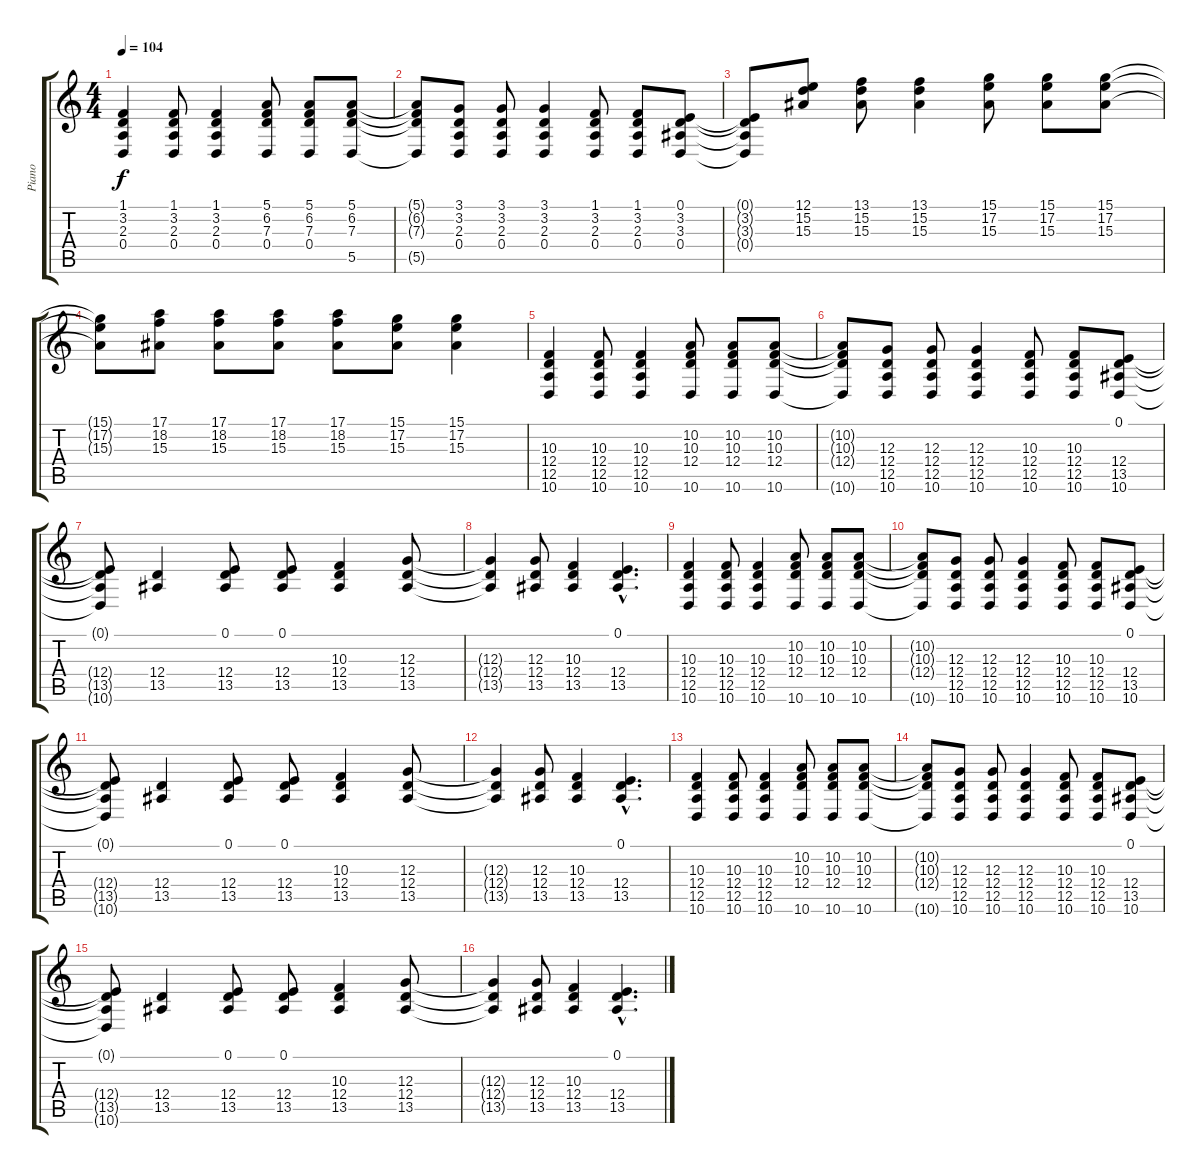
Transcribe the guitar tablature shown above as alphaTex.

\track ("Piano" "Piano") {instrument acousticgrandpiano}
\staff {score tabs}
\tuning (E4 B3 G3 D3 A2 E2) {hide}
\ts (4 4)
\tempo 104
\clef g2
\ks c
(1.1 3.2 2.3 0.4).4{dy f} (1.1 3.2 2.3 0.4).8 (1.1 3.2 2.3 0.4).4 (5.1 6.2 7.3 0.4).8 (5.1 6.2 7.3 0.4).8 (5.1 6.2 7.3 5.5).8 |
(5.1{t} 6.2{t} 7.3{t} 5.5{t}).8 (3.1 3.2 2.3 0.4).8 (3.1 3.2 2.3 0.4).8 (3.1 3.2 2.3 0.4).4 (1.1 3.2 2.3 0.4).8 (1.1 3.2 2.3 0.4).8 (0.1 3.2 3.3 0.4).8 |
(0.1{t} 3.2{t} 3.3{t} 0.4{t}).8 (12.1 15.2 15.3).8 (13.1 15.2 15.3).8 (13.1 15.2 15.3).4 (15.1 17.2 15.3).8 (15.1 17.2 15.3).8 (15.1 17.2 15.3).8 |
(15.1{t} 17.2{t} 15.3{t}).8 (17.1 18.2 15.3).8 (17.1 18.2 15.3).8 (17.1 18.2 15.3).8 (17.1 18.2 15.3).8 (15.1 17.2 15.3).8 (15.1 17.2 15.3).4 |
(10.3 12.4 12.5 10.6).4 (10.3 12.4 12.5 10.6).8 (10.3 12.4 12.5 10.6).4 (10.2 10.3 12.4 10.6).8 (10.2 10.3 12.4 10.6).8 (10.2 10.3 12.4 10.6).8 |
(10.2{t} 10.3{t} 12.4{t} 10.6{t}).8 (12.3 12.4 12.5 10.6).8 (12.3 12.4 12.5 10.6).8 (12.3 12.4 12.5 10.6).4 (10.3 12.4 12.5 10.6).8 (10.3 12.4 12.5 10.6).8 (0.1 12.4 13.5 10.6).8 |
(0.1{t} 12.4{t} 13.5{t} 10.6{t}).8 (12.4 13.5).4 (0.1 12.4 13.5).8 (0.1 12.4 13.5).8 (10.3 12.4 13.5).4 (12.3 12.4 13.5).8 |
(12.3{t} 12.4{t} 13.5{t}).4 (12.3 12.4 13.5).8 (10.3 12.4 13.5).4 (0.1{hac} 12.4{hac} 13.5{hac}).4{d} |
(10.3 12.4 12.5 10.6).4 (10.3 12.4 12.5 10.6).8 (10.3 12.4 12.5 10.6).4 (10.2 10.3 12.4 10.6).8 (10.2 10.3 12.4 10.6).8 (10.2 10.3 12.4 10.6).8 |
(10.2{t} 10.3{t} 12.4{t} 10.6{t}).8 (12.3 12.4 12.5 10.6).8 (12.3 12.4 12.5 10.6).8 (12.3 12.4 12.5 10.6).4 (10.3 12.4 12.5 10.6).8 (10.3 12.4 12.5 10.6).8 (0.1 12.4 13.5 10.6).8 |
(0.1{t} 12.4{t} 13.5{t} 10.6{t}).8 (12.4 13.5).4 (0.1 12.4 13.5).8 (0.1 12.4 13.5).8 (10.3 12.4 13.5).4 (12.3 12.4 13.5).8 |
(12.3{t} 12.4{t} 13.5{t}).4 (12.3 12.4 13.5).8 (10.3 12.4 13.5).4 (0.1{hac} 12.4{hac} 13.5{hac}).4{d} |
(10.3 12.4 12.5 10.6).4 (10.3 12.4 12.5 10.6).8 (10.3 12.4 12.5 10.6).4 (10.2 10.3 12.4 10.6).8 (10.2 10.3 12.4 10.6).8 (10.2 10.3 12.4 10.6).8 |
(10.2{t} 10.3{t} 12.4{t} 10.6{t}).8 (12.3 12.4 12.5 10.6).8 (12.3 12.4 12.5 10.6).8 (12.3 12.4 12.5 10.6).4 (10.3 12.4 12.5 10.6).8 (10.3 12.4 12.5 10.6).8 (0.1 12.4 13.5 10.6).8 |
(0.1{t} 12.4{t} 13.5{t} 10.6{t}).8 (12.4 13.5).4 (0.1 12.4 13.5).8 (0.1 12.4 13.5).8 (10.3 12.4 13.5).4 (12.3 12.4 13.5).8 |
(12.3{t} 12.4{t} 13.5{t}).4 (12.3 12.4 13.5).8 (10.3 12.4 13.5).4 (0.1{hac} 12.4{hac} 13.5{hac}).4{d}
